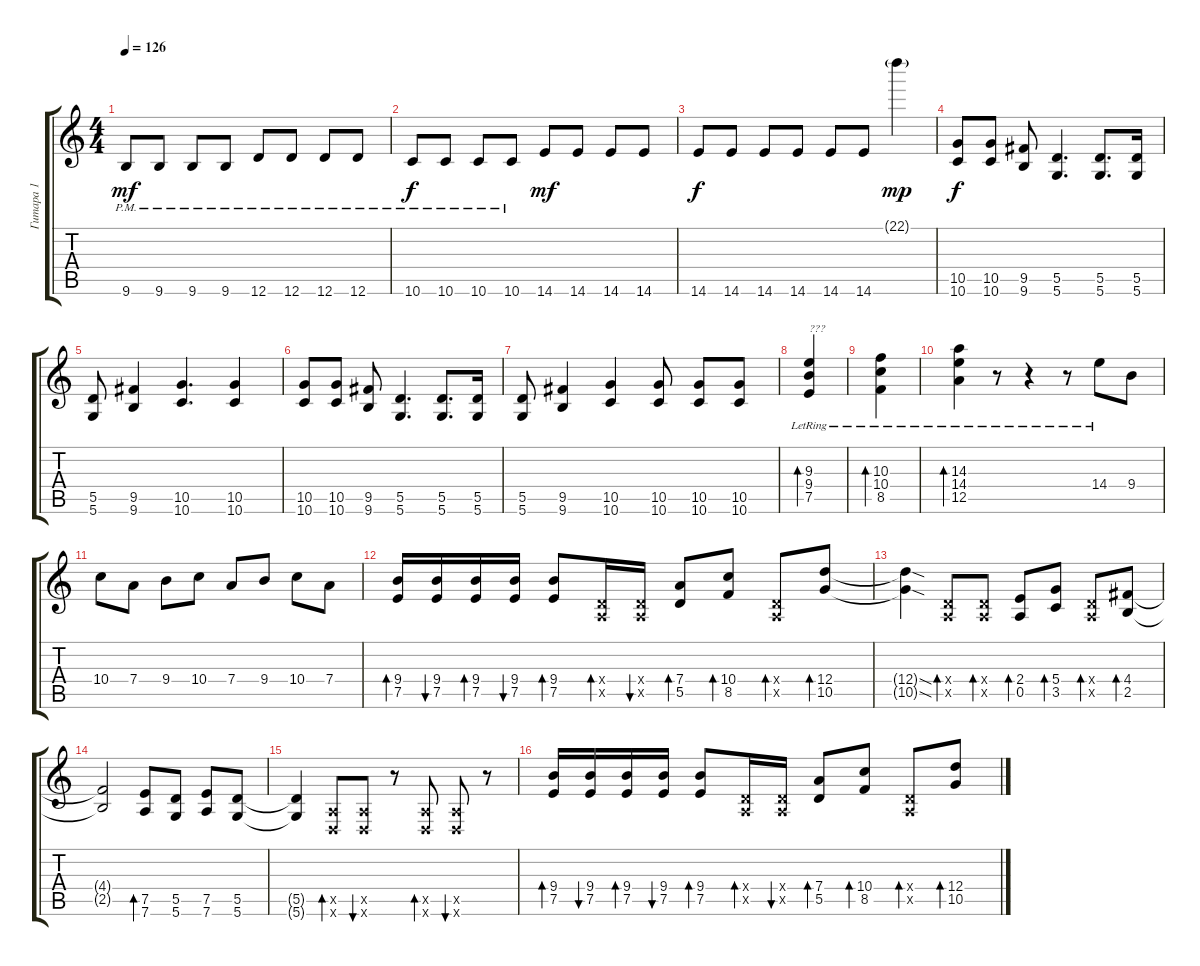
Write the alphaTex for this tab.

\track ("Гитара 1" "Гитара 1") {instrument acousticguitarnylon}
\staff {score tabs}
\tuning (E4 B3 G3 D3 A2 D2) {hide}
\ts (4 4)
\tempo 126
\clef g2
\ks c
9.6{pm}.8{dy mf} 9.6{pm}.8 9.6{pm}.8 9.6{pm}.8 12.6{pm}.8 12.6{pm}.8 12.6{pm}.8 12.6{pm}.8 |
10.6{pm}.8{dy f} 10.6{pm}.8 10.6{pm}.8 10.6{pm}.8 14.6.8{dy mf} 14.6.8 14.6.8 14.6.8 |
14.6.8{dy f} 14.6.8 14.6.8 14.6.8 14.6.8 14.6.8 22.1{g}.4{dy mp} |
(10.5 10.6).8{dy f} (10.5 10.6).8 (9.5 9.6).8 (5.5 5.6).4{d} (5.5 5.6).8{d} (5.5 5.6).16 |
(5.5 5.6).8 (9.5 9.6).4 (10.5 10.6).4{d} (10.5 10.6).4 |
(10.5 10.6).8 (10.5 10.6).8 (9.5 9.6).8 (5.5 5.6).4{d} (5.5 5.6).8{d} (5.5 5.6).16 |
(5.5 5.6).8 (9.5 9.6).4 (10.5 10.6).4 (10.5 10.6).8 (10.5 10.6).8 (10.5 10.6).8 |
(9.3{lr} 9.4{lr} 7.5{lr}).4{bd 240 txt "???"} |
(10.3{lr} 10.4{lr} 8.5{lr}).4{bd 240} |
(14.3{lr} 14.4{lr} 12.5{lr}).4{bd 240} r.8 r.4 r.8 14.4{lr}.8 9.4.8 |
10.4.8 7.4.8 9.4.8 10.4.8 7.4.8 9.4.8 10.4.8 7.4.8 |
(9.4 7.5).16{bd 60} (9.4 7.5).16{bu 60} (9.4 7.5).16{bd 60} (9.4 7.5).16{bu 60} (9.4 7.5).8{bd 60} (0.4{x} 0.5{x}).16{bd 60} (0.4{x} 0.5{x}).16{bu 60} (7.4 5.5).8{bd 60} (10.4 8.5).8{bd 60} (0.4{x} 0.5{x}).8{bd 60} (12.4 10.5).8{bd 60} |
(12.4{sod t} 10.5{sod t}).4 (0.4{x} 0.5{x}).8{bd 60} (0.4{x} 0.5{x}).8{bd 60} (2.4 0.5).8{bd 60} (5.4 3.5).8{bd 60} (0.4{x} 0.5{x}).8{bd 60} (4.4 2.5).8{bd 60} |
(4.4{t} 2.5{t}).2 (7.5 7.6).8{bd 60} (5.5 5.6).8 (7.5 7.6).8 (5.5 5.6).8 |
(5.5{t} 5.6{t}).4 (0.5{x} 0.6{x}).8{bd 60} (0.5{x} 0.6{x}).8{bu 60} r.8 (0.5{x} 0.6{x}).8{bd 60} (0.5{x} 0.6{x}).8{bu 60} r.8 |
(9.4 7.5).16{bd 60} (9.4 7.5).16{bu 60} (9.4 7.5).16{bd 60} (9.4 7.5).16{bu 60} (9.4 7.5).8{bd 60} (0.4{x} 0.5{x}).16{bd 60} (0.4{x} 0.5{x}).16{bu 60} (7.4 5.5).8{bd 60} (10.4 8.5).8{bd 60} (0.4{x} 0.5{x}).8{bd 60} (12.4 10.5).8{bd 60}
